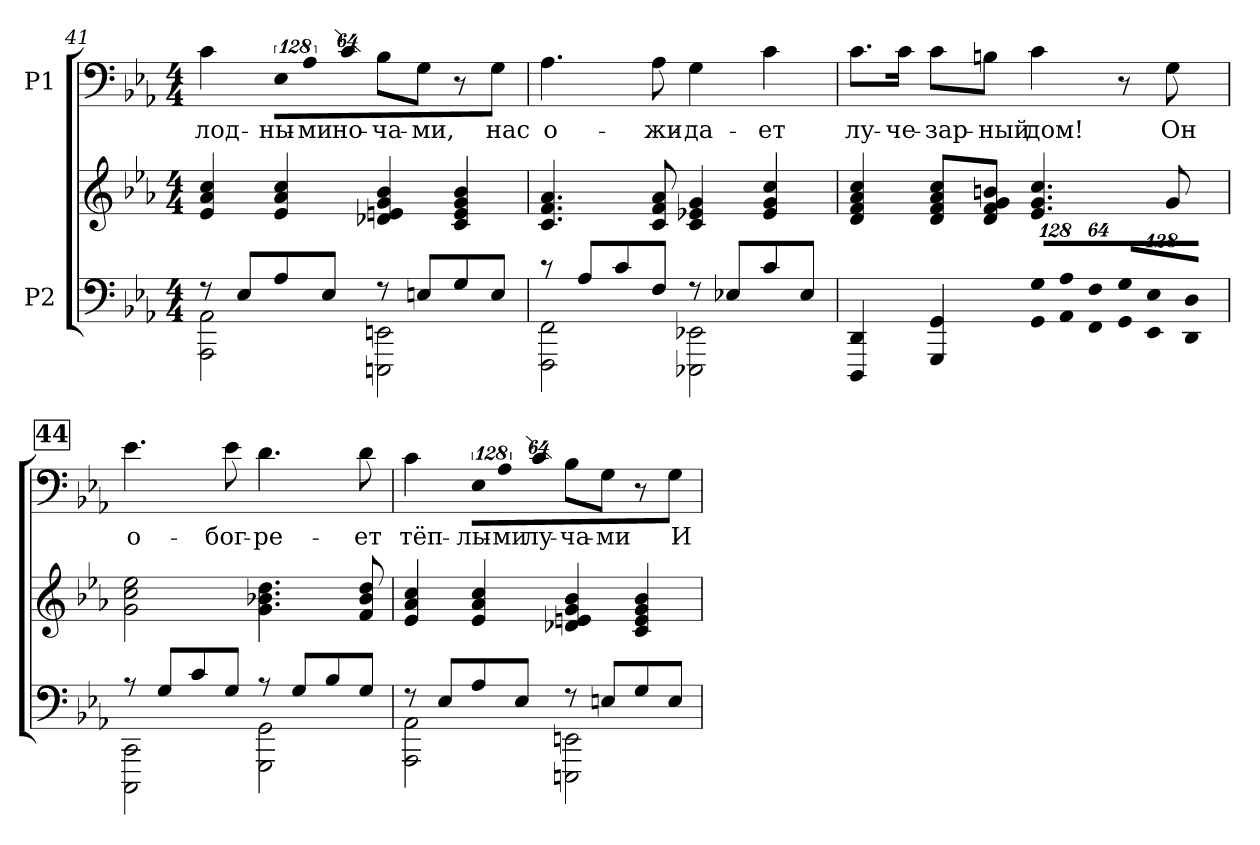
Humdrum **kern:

**kern	**kern	**kern	**text
*part2	*part2	*part1	*part1
*staff3	*staff2	*staff1	*staff1
*I"P2	*	*I"P1	*
*clefF4	*clefG2	*clefF4	*
*k[b-e-a-]	*k[b-e-a-]	*k[b-e-a-]	*
*c:	*c:	*c:	*
*M4/4	*M4/4	*M4/4	*
=41	=41	=41	=41
*^	*	*	*
!	!	!	!	!LO:LY:b:color=#000000
8r	2AAA-i\ 2AA-i	4e-i/ 4a-i 4cci	4ci\	-лод-
8E-i/L	.	.	.	.
!	!	!	!LO:N:vis=8	!
!	!	!	!	!LO:LY:b:color=#000000
8A-i/	.	4e-i/ 4a-i 4cci	1024%85E-i\L	-ны-
!	!	!	!LO:N:vis=8	!
!	!	!	!	!LO:LY:b:color=#000000
.	.	.	1024%85A-i\	-ми
8E-i/J	.	.	.	.
!	!	!	!LO:N:vis=8	!
!	!	!	!	!LO:LY:b:color=#000000
.	.	.	512%43ci\J	но-
!	!	!	!	!LO:LY:b:color=#000000
8r	2EEEni\ 2EEni	4d-Xi/ 4eni 4gi 4b-i	8B-i\L	-ча-
!	!	!	!	!LO:LY:b:color=#000000
8Eni/L	.	.	8Gi\J	-ми,
8Gi/	.	4ci/ 4ei 4gi 4b-i	8r	.
!	!	!	!	!LO:LY:b:color=#000000
8Ei/J	.	.	8Gi\	нас
!!LO:LB:g=z
=42	=42	=42	=42	=42
!	!	!	!	!LO:LY:b:color=#000000
8r	2FFFi\ 2FFi	4.ci/ 4.fi 4.a-i	4.A-i\	о-
8A-i/L	.	.	.	.
8ci/	.	.	.	.
!	!	!	!	!LO:LY:b:color=#000000
8Fi/J	.	8ci/ 8fi 8a-i	8A-i\	-жи-
!	!	!	!	!LO:LY:b:color=#000000
8r	2EEE-Xi\ 2EE-Xi	4ci/ 4e-Xi 4gi	4Gi\	-да-
8E-Xi/L	.	.	.	.
!	!	!	!	!LO:LY:b:color=#000000
8ci/	.	4e-i/ 4gi 4cci	4ci\	-ет
8E-i/J	.	.	.	.
*v	*v	*	*	*
=43	=43	=43	=43
!	!	!	!LO:LY:b:color=#000000
4DDDi/ 4DDi	4di/ 4fi 4a-i 4cci	8.ci\L	лу-
!	!	!	!LO:LY:b:color=#000000
.	.	16ci\Jk	-че-
!	!	!	!LO:LY:b:color=#000000
4GGGi/ 4GGi	8di/ 8fi 8a-i 8cciL	8ci\L	-зар-
!	!	!	!LO:LY:b:color=#000000
.	8di/ 8fi 8gi 8bniJ	8Bni\J	-ный
*Xbrackettup	*	*	*
!LO:N:vis=8	!	!	!
!	!	!	!LO:LY:b:color=#000000
1024%85GGi/ 1024%85GiL	4.e-i/ 4.gi 4.cci	4ci\	дом!
!LO:N:vis=8	!	!	!
1024%85AA-i/ 1024%85A-i	.	.	.
!LO:N:vis=8	!	!	!
512%43FFi/ 512%43FiJ	.	.	.
!LO:N:vis=8	!	!	!
1024%85GGi/ 1024%85GiL	.	8r	.
!LO:N:vis=8	!	!	!
1024%85EE-i/ 1024%85E-i	.	.	.
!	!	!	!LO:LY:b:color=#000000
.	8gi/	8Gi\	Он
!LO:N:vis=8	!	!	!
512%43DDi/ 512%43DiJ	.	.	.
!!LO:REH:place=s1:B:color=#000000:enc=box:fs=17.5172:t=44
=44	=44	=44	=44
*^	*	*	*
!	!	!	!	!LO:LY:b:color=#000000
8r	2CCCi\ 2CCi	2gi\ 2cci 2ee-i	4.e-i\	о-
8Gi/L	.	.	.	.
8ci/	.	.	.	.
!	!	!	!	!LO:LY:b:color=#000000
8Gi/J	.	.	8e-i\	-бог-
!	!	!	!	!LO:LY:b:color=#000000
8r	2GGGi\ 2GGi	4.gi\ 4.b-Xi 4.ddi	4.di\	-ре-
8Gi/L	.	.	.	.
8B-i/	.	.	.	.
!	!	!	!	!LO:LY:b:color=#000000
8Gi/J	.	8fi/ 8b-i 8ddi	8di\	-ет
!!LO:LB:g=z
=45	=45	=45	=45	=45
!	!	!	!	!LO:LY:b:color=#000000
8r	2AAA-i\ 2AA-i	4e-i/ 4a-i 4cci	4ci\	тёп-
8E-i/L	.	.	.	.
!	!	!	!LO:N:vis=8	!
!	!	!	!	!LO:LY:b:color=#000000
8A-i/	.	4e-i/ 4a-i 4cci	1024%85E-i\L	-лы-
!	!	!	!LO:N:vis=8	!
!	!	!	!	!LO:LY:b:color=#000000
.	.	.	1024%85A-i\	-ми
8E-i/J	.	.	.	.
!	!	!	!LO:N:vis=8	!
!	!	!	!	!LO:LY:b:color=#000000
.	.	.	512%43ci\J	лу-
!	!	!	!	!LO:LY:b:color=#000000
8r	2EEEni\ 2EEni	4d-Xi/ 4eni 4gi 4b-i	8B-i\L	-ча-
!	!	!	!	!LO:LY:b:color=#000000
8Eni/L	.	.	8Gi\J	-ми
8Gi/	.	4ci/ 4ei 4gi 4b-i	8r	.
!	!	!	!	!LO:LY:b:color=#000000
8Ei/J	.	.	8Gi\	И
*v	*v	*	*	*
=	=	=	=
*-	*-	*-	*-
